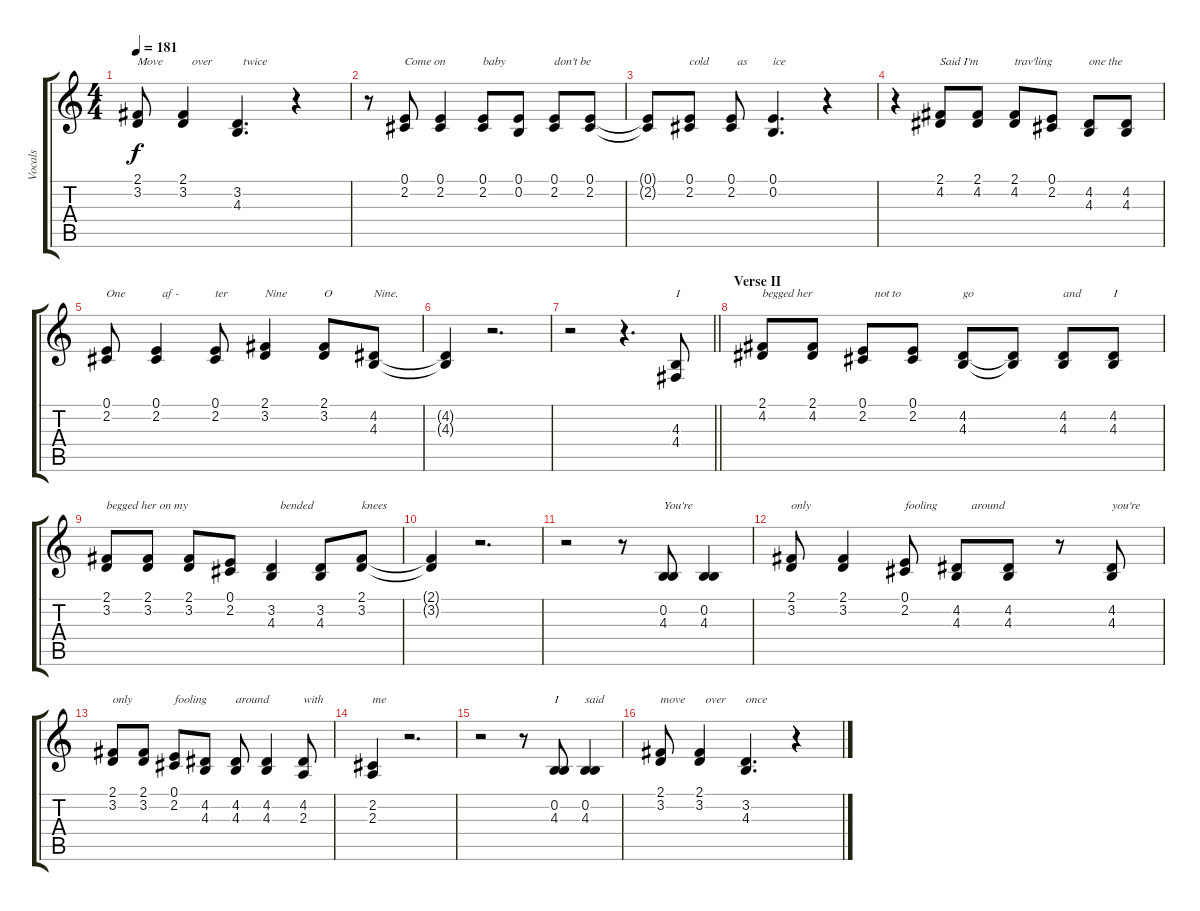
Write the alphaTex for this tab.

\track ("Vocals" "Vocals") {instrument tenorsax}
\staff {score tabs}
\tuning (E4 B3 G3 D3 A2 E2) {hide}
\ts (4 4)
\tempo 181
\clef g2
\ks c
(2.1 3.2).8{txt "Move" dy f} (2.1 3.2).4{txt "   over"} (3.2 4.3).4{d txt "  twice"} r.4 |
r.8 (0.1 2.2).8{txt "Come on"} (0.1 2.2).4 (0.1 2.2).8{txt "baby"} (0.1 0.2).8 (0.1 2.2).8{txt "don't be"} (0.1 2.2).8 |
(0.1{t} 2.2{t}).8 (0.1 2.2).8{txt "cold"} (0.1 2.2).8{txt "  as"} (0.1 0.2).4{d txt "ice"} r.4 |
r.4 (2.1 4.2).8{txt "Said I'm"} (2.1 4.2).8 (2.1 4.2).8{txt "trav'ling"} (0.1 2.2).8 (4.2 4.3).8{txt "one the"} (4.2 4.3).8 |
(0.1 2.2).8{txt "One"} (0.1 2.2).4{txt "  af -"} (0.1 2.2).8{txt "ter"} (2.1 3.2).4{txt "Nine"} (2.1 3.2).8{txt "O"} (4.2 4.3).8{txt "Nine."} |
(4.2{t} 4.3{t}).4 r.2{d} |
\barLineRight lightlight
r.2 r.4{d} (4.3 4.4).8{txt "I"} |
\section ("" "Verse II")
(2.1 4.2).8{txt "begged her"} (2.1 4.2).8 (0.1 2.2).8{txt "    not to"} (0.1 2.2).8 (4.2 4.3).8{txt "go"} (4.2{t} 4.3{t}).8 (4.2 4.3).8{txt "and"} (4.2 4.3).8{txt "I"} |
(2.1 3.2).8{txt "begged her on my"} (2.1 3.2).8 (2.1 3.2).8 (0.1 2.2).8 (3.2 4.3).4{txt "   bended"} (3.2 4.3).8 (2.1 3.2).8{txt "knees"} |
(2.1{t} 3.2{t}).4 r.2{d} |
r.2 r.8 (0.2 4.3).8{txt "You're"} (0.2 4.3).4 |
(2.1 3.2).8{txt "only"} (2.1 3.2).4 (0.1 2.2).8{txt "fooling"} (4.2 4.3).8{txt "     around"} (4.2 4.3).8 r.8 (4.2 4.3).8{txt "you're"} |
(2.1 3.2).8{txt "only"} (2.1 3.2).8 (0.1 2.2).8{txt "fooling"} (4.2 4.3).8 (4.2 4.3).8{txt "around"} (4.2 4.3).4 (4.2 2.3).8{txt "with"} |
(2.2 2.3).4{txt "me"} r.2{d} |
r.2 r.8 (0.2 4.3).8{txt "I"} (0.2 4.3).4{txt "said"} |
(2.1 3.2).8{txt "move"} (2.1 3.2).4{txt "  over"} (3.2 4.3).4{d txt "once"} r.4
